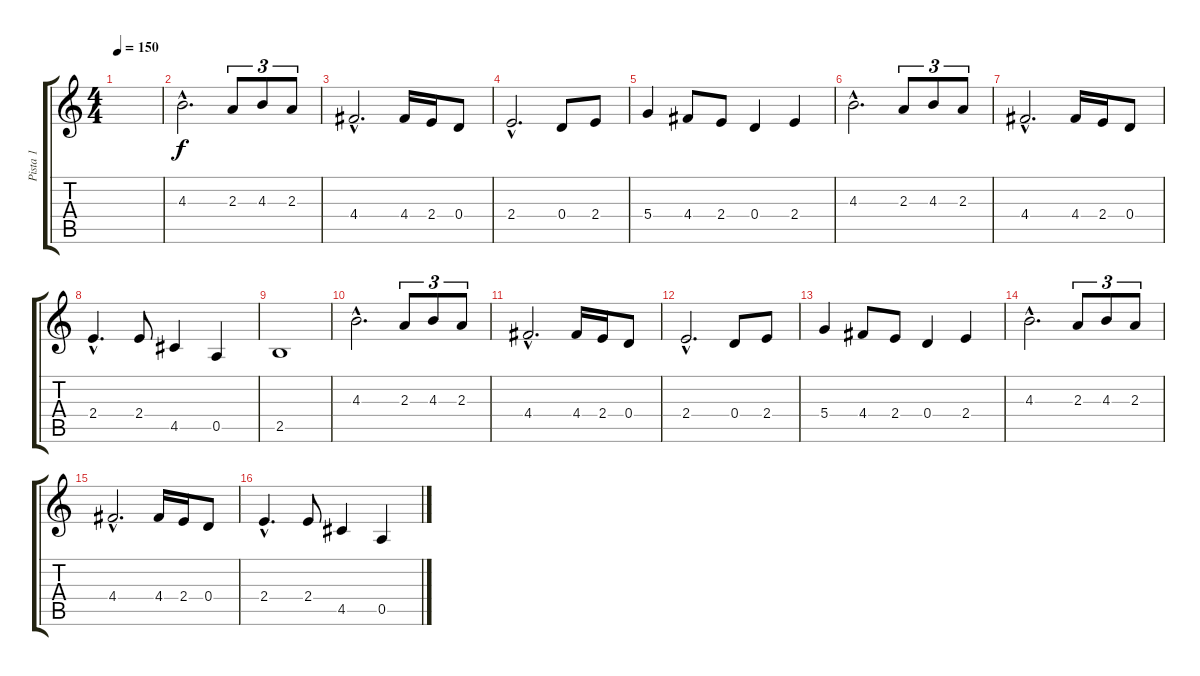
\track ("Pista 1" "Pista 1") {instrument overdrivenguitar}
\staff {score tabs}
\tuning (E4 B3 G3 D3 A2 E2) {hide}
\ts (4 4)
\tempo 150
\clef g2
\ks c
|
4.3{hac}.2{d} 2.3.8{tu (3 2)} 4.3.8{tu (3 2)} 2.3.8{tu (3 2)} |
4.4{hac}.2{d} 4.4.16 2.4.16 0.4.8 |
2.4{hac}.2{d} 0.4.8 2.4.8 |
5.4.4 4.4.8 2.4.8 0.4.4 2.4.4 |
4.3{hac}.2{d} 2.3.8{tu (3 2)} 4.3.8{tu (3 2)} 2.3.8{tu (3 2)} |
4.4{hac}.2{d} 4.4.16 2.4.16 0.4.8 |
2.4{hac}.4{d} 2.4.8 4.5.4 0.5.4 |
2.5.1 |
4.3{hac}.2{d} 2.3.8{tu (3 2)} 4.3.8{tu (3 2)} 2.3.8{tu (3 2)} |
4.4{hac}.2{d} 4.4.16 2.4.16 0.4.8 |
2.4{hac}.2{d} 0.4.8 2.4.8 |
5.4.4 4.4.8 2.4.8 0.4.4 2.4.4 |
4.3{hac}.2{d} 2.3.8{tu (3 2)} 4.3.8{tu (3 2)} 2.3.8{tu (3 2)} |
4.4{hac}.2{d} 4.4.16 2.4.16 0.4.8 |
2.4{hac}.4{d} 2.4.8 4.5.4 0.5.4
